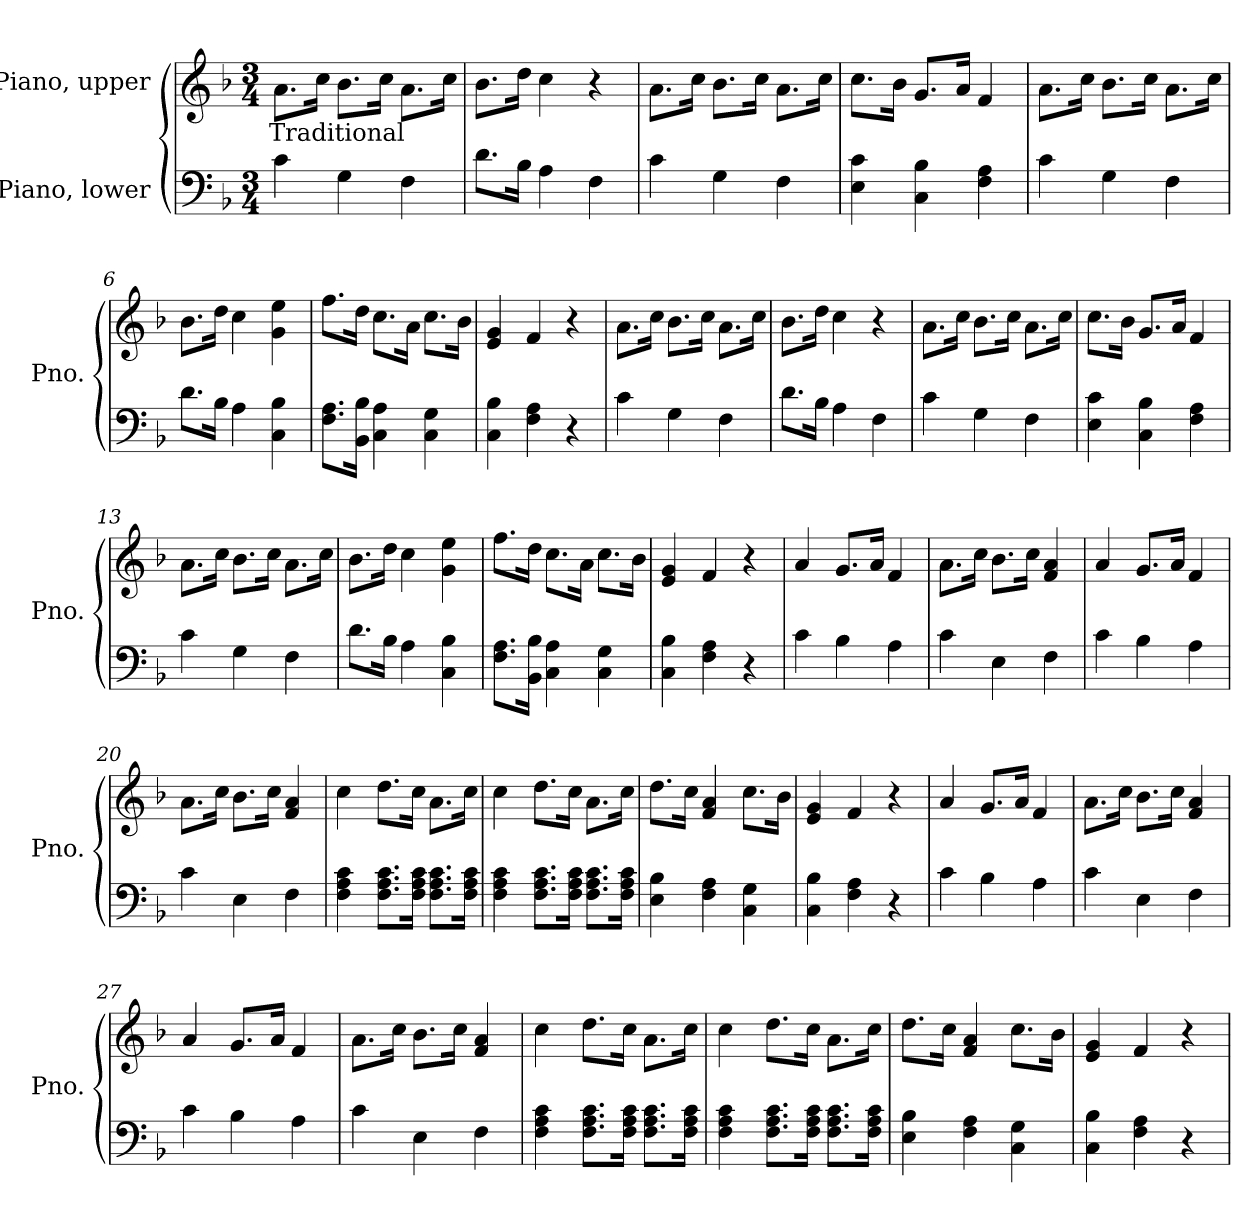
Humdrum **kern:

**kern	**kern	**text
*part2	*part1	*part1
*staff2	*staff1	*staff1
*I"Piano, lower	*I"Piano, upper	*
*I'Pno.	*I'Pno.	*
*clefF4	*clefG2	*
*k[b-]	*k[b-]	*
*M3/4	*M3/4	*
*MM100	*MM100	*
=1	=1	=1
!	!	!LO:LY:b
4c\	8.a\L	Traditional
.	16cc\Jk	.
4G\	8.b-\L	.
.	16cc\Jk	.
4F\	8.a\L	.
.	16cc\Jk	.
=2	=2	=2
8.d\L	8.b-\L	.
16B-\Jk	16dd\Jk	.
4A\	4cc\	.
4F\	4r	.
=3	=3	=3
4c\	8.a\L	.
.	16cc\Jk	.
4G\	8.b-\L	.
.	16cc\Jk	.
4F\	8.a\L	.
.	16cc\Jk	.
=4	=4	=4
4E\ 4c\	8.cc\L	.
.	16b-\Jk	.
4C\ 4B-\	8.g/L	.
.	16a/Jk	.
4F\ 4A\	4f/	.
!!LO:LB:g=z
=5	=5	=5
4c\	8.a\L	.
.	16cc\Jk	.
4G\	8.b-\L	.
.	16cc\Jk	.
4F\	8.a\L	.
.	16cc\Jk	.
=6	=6	=6
8.d\L	8.b-\L	.
16B-\Jk	16dd\Jk	.
4A\	4cc\	.
4C\ 4B-\	4g\ 4ee\	.
=7	=7	=7
8.F\ 8.A\L	8.ff\L	.
16BB-\ 16B-\Jk	16dd\Jk	.
4C\ 4A\	8.cc\L	.
.	16a\Jk	.
4C\ 4G\	8.cc\L	.
.	16b-\Jk	.
=8	=8	=8
4C\ 4B-\	4e/ 4g/	.
4F\ 4A\	4f/	.
4r	4r	.
=9	=9	=9
4c\	8.a\L	.
.	16cc\Jk	.
4G\	8.b-\L	.
.	16cc\Jk	.
4F\	8.a\L	.
.	16cc\Jk	.
=10	=10	=10
8.d\L	8.b-\L	.
16B-\Jk	16dd\Jk	.
4A\	4cc\	.
4F\	4r	.
!!LO:LB:g=z
=11	=11	=11
4c\	8.a\L	.
.	16cc\Jk	.
4G\	8.b-\L	.
.	16cc\Jk	.
4F\	8.a\L	.
.	16cc\Jk	.
=12	=12	=12
4E\ 4c\	8.cc\L	.
.	16b-\Jk	.
4C\ 4B-\	8.g/L	.
.	16a/Jk	.
4F\ 4A\	4f/	.
=13	=13	=13
4c\	8.a\L	.
.	16cc\Jk	.
4G\	8.b-\L	.
.	16cc\Jk	.
4F\	8.a\L	.
.	16cc\Jk	.
=14	=14	=14
8.d\L	8.b-\L	.
16B-\Jk	16dd\Jk	.
4A\	4cc\	.
4C\ 4B-\	4g\ 4ee\	.
=15	=15	=15
8.F\ 8.A\L	8.ff\L	.
16BB-\ 16B-\Jk	16dd\Jk	.
4C\ 4A\	8.cc\L	.
.	16a\Jk	.
4C\ 4G\	8.cc\L	.
.	16b-\Jk	.
=16	=16	=16
4C\ 4B-\	4e/ 4g/	.
4F\ 4A\	4f/	.
4r	4r	.
!!LO:LB:g=z
=17	=17	=17
4c\	4a/	.
4B-\	8.g/L	.
.	16a/Jk	.
4A\	4f/	.
=18	=18	=18
4c\	8.a\L	.
.	16cc\Jk	.
4E\	8.b-\L	.
.	16cc\Jk	.
4F\	4f/ 4a/	.
=19	=19	=19
4c\	4a/	.
4B-\	8.g/L	.
.	16a/Jk	.
4A\	4f/	.
=20	=20	=20
4c\	8.a\L	.
.	16cc\Jk	.
4E\	8.b-\L	.
.	16cc\Jk	.
4F\	4f/ 4a/	.
=21	=21	=21
4F\ 4A\ 4c\	4cc\	.
8.F\ 8.A\ 8.c\L	8.dd\L	.
16F\ 16A\ 16c\Jk	16cc\Jk	.
8.F\ 8.A\ 8.c\L	8.a\L	.
16F\ 16A\ 16c\Jk	16cc\Jk	.
=22	=22	=22
4F\ 4A\ 4c\	4cc\	.
8.F\ 8.A\ 8.c\L	8.dd\L	.
16F\ 16A\ 16c\Jk	16cc\Jk	.
8.F\ 8.A\ 8.c\L	8.a\L	.
16F\ 16A\ 16c\Jk	16cc\Jk	.
!!LO:LB:g=z
=23	=23	=23
4E\ 4B-\	8.dd\L	.
.	16cc\Jk	.
4F\ 4A\	4f/ 4a/	.
4C\ 4G\	8.cc\L	.
.	16b-\Jk	.
=24	=24	=24
4C\ 4B-\	4e/ 4g/	.
4F\ 4A\	4f/	.
4r	4r	.
=25	=25	=25
4c\	4a/	.
4B-\	8.g/L	.
.	16a/Jk	.
4A\	4f/	.
=26	=26	=26
4c\	8.a\L	.
.	16cc\Jk	.
4E\	8.b-\L	.
.	16cc\Jk	.
4F\	4f/ 4a/	.
=27	=27	=27
4c\	4a/	.
4B-\	8.g/L	.
.	16a/Jk	.
4A\	4f/	.
=28	=28	=28
4c\	8.a\L	.
.	16cc\Jk	.
4E\	8.b-\L	.
.	16cc\Jk	.
4F\	4f/ 4a/	.
=29	=29	=29
4F\ 4A\ 4c\	4cc\	.
8.F\ 8.A\ 8.c\L	8.dd\L	.
16F\ 16A\ 16c\Jk	16cc\Jk	.
8.F\ 8.A\ 8.c\L	8.a\L	.
16F\ 16A\ 16c\Jk	16cc\Jk	.
!!LO:LB:g=z
=30	=30	=30
4F\ 4A\ 4c\	4cc\	.
8.F\ 8.A\ 8.c\L	8.dd\L	.
16F\ 16A\ 16c\Jk	16cc\Jk	.
8.F\ 8.A\ 8.c\L	8.a\L	.
16F\ 16A\ 16c\Jk	16cc\Jk	.
=31	=31	=31
4E\ 4B-\	8.dd\L	.
.	16cc\Jk	.
4F\ 4A\	4f/ 4a/	.
4C\ 4G\	8.cc\L	.
.	16b-\Jk	.
=32	=32	=32
4C\ 4B-\	4e/ 4g/	.
4F\ 4A\	4f/	.
4r	4r	.
=	=	=
*-	*-	*-
